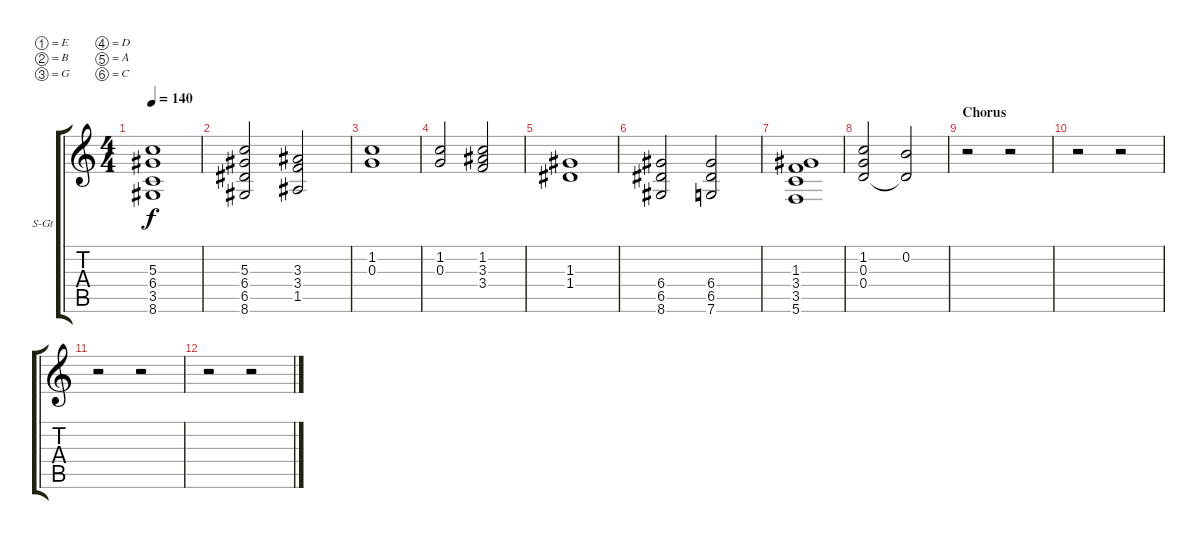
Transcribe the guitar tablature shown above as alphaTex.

\bracketExtendMode groupsimilarinstruments
\firstSystemTrackNameOrientation horizontal
\otherSystemsTrackNameOrientation horizontal
\track ("Strings II" "S-Gt") {instrument viola}
\staff {score tabs}
\tuning (E4 B3 G3 D3 A2 C2)
\displaytranspose 12
\ts (4 4)
\tempo 140
\clef g2
\ks c
(5.3 6.4 3.5 8.6).1{dy f} |
(5.3 6.4 6.5 8.6).2 (3.3 3.4 1.5).2 |
(1.2 0.3).1 |
(1.2 0.3).2 (1.2 3.3 3.4).2 |
(1.3 1.4).1 |
(6.4 6.5 8.6).2 (6.4 6.5 7.6).2 |
(1.3 3.4 3.5 5.6).1 |
(1.2 0.3 0.4).2 (0.2 0.4{t}).2 |
\section ("" "Chorus")
r.2 r.2 |
r.2 r.2 |
r.2 r.2 |
r.2 r.2
